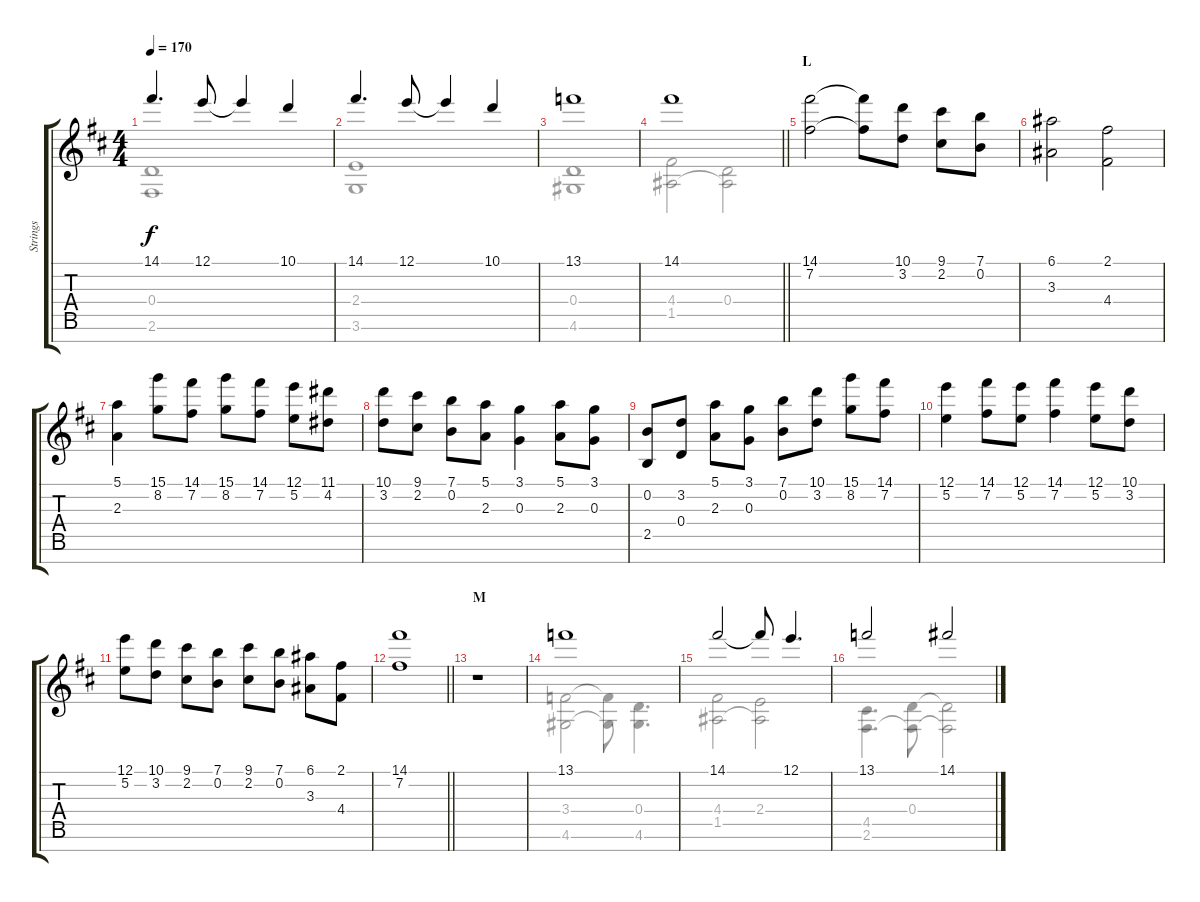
\track ("Strings" "Strings") {instrument stringensemble1}
\staff {score tabs}
\tuning (E5 B4 G4 D4 A3 E3 B2) {hide}
\voice
\ts (4 4)
\tempo 170
\clef g2
\ks d
14.1.4{d dy f} 12.1.8 12.1{t}.4 10.1.4 |
14.1.4{d} 12.1.8 12.1{t}.4 10.1.4 |
13.1.1 |
\barLineRight lightlight
14.1.1 |
\section ("" "L")
(14.1 7.2).2 (14.1{t} 7.2{t}).8 (10.1 3.2).8 (9.1 2.2).8 (7.1 0.2).8 |
(6.1 3.3).2 (2.1 4.4).2 |
(5.1 2.3).4 (15.1 8.2).8 (14.1 7.2).8 (15.1 8.2).8 (14.1 7.2).8 (12.1 5.2).8 (11.1 4.2).8 |
(10.1 3.2).8 (9.1 2.2).8 (7.1 0.2).8 (5.1 2.3).8 (3.1 0.3).4 (5.1 2.3).8 (3.1 0.3).8 |
(0.2 2.5).8 (3.2 0.4).8 (5.1 2.3).8 (3.1 0.3).8 (7.1 0.2).8 (10.1 3.2).8 (15.1 8.2).8 (14.1 7.2).8 |
(12.1 5.2).4 (14.1 7.2).8 (12.1 5.2).8 (14.1 7.2).4 (12.1 5.2).8 (10.1 3.2).8 |
(12.1 5.2).8 (10.1 3.2).8 (9.1 2.2).8 (7.1 0.2).8 (9.1 2.2).8 (7.1 0.2).8 (6.1 3.3).8 (2.1 4.4).8 |
\barLineRight lightlight
(14.1 7.2).1 |
\section ("" "M")
r.1 |
13.1.1 |
14.1.2 14.1{t}.8 12.1.4{d} |
13.1.2 14.1.2
\voice
\clef g2
\ottava regular
\simile none
\ks d
(0.4{t} 2.6{t}).1{dy f} |
(2.4 3.6).1 |
(0.4 4.6).1 |
\barLineRight lightlight
(4.4 1.5).2 (0.4 1.5{t}).2 |
|
|
|
|
|
|
|
\barLineRight lightlight
|
|
(3.4 4.6).2 (3.4{t} 4.6{t}).8 (0.4 4.6).4{d} |
(4.4 1.5).2 (2.4 1.5{t}).2 |
(4.5 2.6).4{d} (0.4 2.6{t}).8 (0.4{t} 2.6{t}).2
